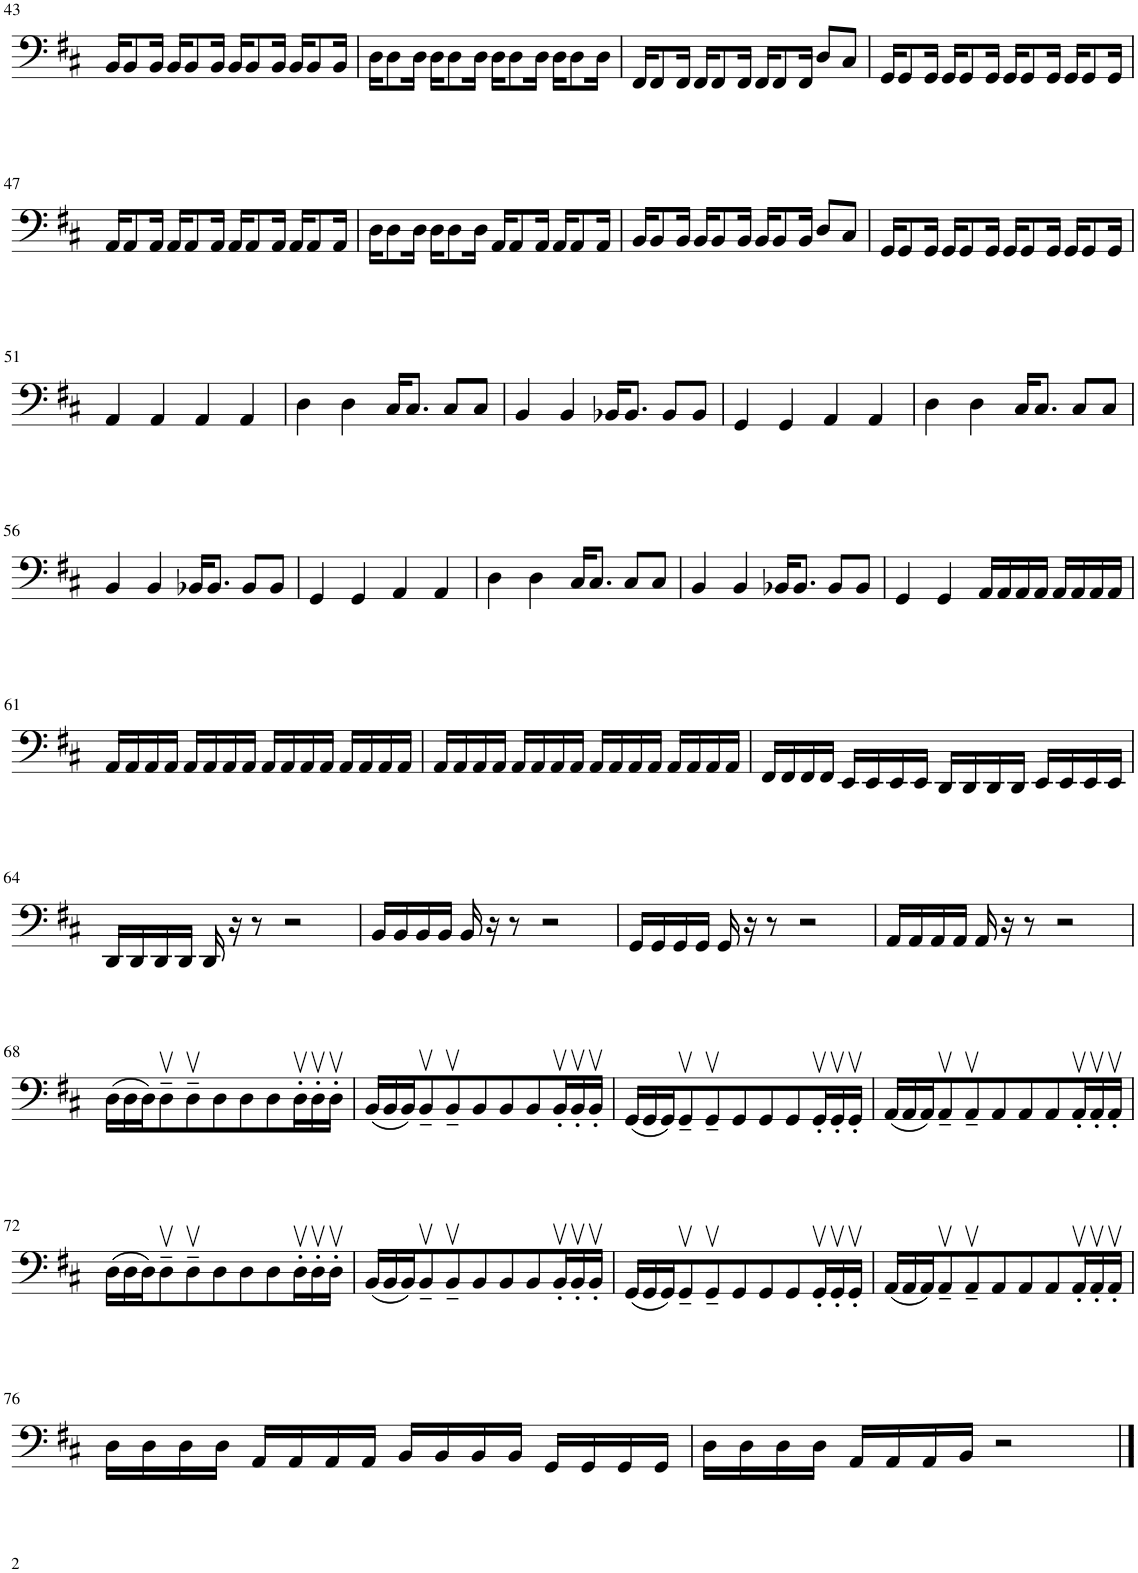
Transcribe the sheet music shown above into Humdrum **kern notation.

**kern
*part1
*staff1
*I"Piano
*I'Pno.
!!LO:PB:g=z
*clefF4
*k[f#c#]
*M4/4
=43
16BB/KL
8BB/
16BB/Jk
16BB/KL
8BB/
16BB/Jk
16BB/KL
8BB/
16BB/Jk
16BB/KL
8BB/
16BB/Jk
=44
16D\KL
8D\
16D\Jk
16D\KL
8D\
16D\Jk
16D\KL
8D\
16D\Jk
16D\KL
8D\
16D\Jk
=45
16FF#/KL
8FF#/
16FF#/Jk
16FF#/KL
8FF#/
16FF#/Jk
16FF#/KL
8FF#/
16FF#/Jk
8D/L
8C#/J
=46
16GG/KL
8GG/
16GG/Jk
16GG/KL
8GG/
16GG/Jk
16GG/KL
8GG/
16GG/Jk
16GG/KL
8GG/
16GG/Jk
!!LO:LB:g=z
=47
16AA/KL
8AA/
16AA/Jk
16AA/KL
8AA/
16AA/Jk
16AA/KL
8AA/
16AA/Jk
16AA/KL
8AA/
16AA/Jk
=48
16D\KL
8D\
16D\Jk
16D\KL
8D\
16D\Jk
16AA/KL
8AA/
16AA/Jk
16AA/KL
8AA/
16AA/Jk
=49
16BB/KL
8BB/
16BB/Jk
16BB/KL
8BB/
16BB/Jk
16BB/KL
8BB/
16BB/Jk
8D/L
8C#/J
=50
16GG/KL
8GG/
16GG/Jk
16GG/KL
8GG/
16GG/Jk
16GG/KL
8GG/
16GG/Jk
16GG/KL
8GG/
16GG/Jk
!!LO:LB:g=z
=51
4AA/
4AA/
4AA/
4AA/
=52
4D\
4D\
16C#/KL
8.C#/J
8C#/L
8C#/J
=53
4BB/
4BB/
16BB-X/KL
8.BB-/J
8BB-/L
8BB-/J
=54
4GG/
4GG/
4AA/
4AA/
=55
4D\
4D\
16C#/KL
8.C#/J
8C#/L
8C#/J
!!LO:LB:g=z
=56
4BB/
4BB/
16BB-X/KL
8.BB-/J
8BB-/L
8BB-/J
=57
4GG/
4GG/
4AA/
4AA/
=58
4D\
4D\
16C#/KL
8.C#/J
8C#/L
8C#/J
=59
4BB/
4BB/
16BB-X/KL
8.BB-/J
8BB-/L
8BB-/J
=60
4GG/
4GG/
16AA/LL
16AA/
16AA/
16AA/JJ
16AA/LL
16AA/
16AA/
16AA/JJ
!!LO:LB:g=z
=61
16AA/LL
16AA/
16AA/
16AA/JJ
16AA/LL
16AA/
16AA/
16AA/JJ
16AA/LL
16AA/
16AA/
16AA/JJ
16AA/LL
16AA/
16AA/
16AA/JJ
=62
16AA/LL
16AA/
16AA/
16AA/JJ
16AA/LL
16AA/
16AA/
16AA/JJ
16AA/LL
16AA/
16AA/
16AA/JJ
16AA/LL
16AA/
16AA/
16AA/JJ
=63
16FF#/LL
16FF#/
16FF#/
16FF#/JJ
16EE/LL
16EE/
16EE/
16EE/JJ
16DD/LL
16DD/
16DD/
16DD/JJ
16EE/LL
16EE/
16EE/
16EE/JJ
!!LO:LB:g=z
=64
16DD/LL
16DD/
16DD/
16DD/JJ
16DD/
16r
8r
2r
=65
16BB/LL
16BB/
16BB/
16BB/JJ
16BB/
16r
8r
2r
=66
16GG/LL
16GG/
16GG/
16GG/JJ
16GG/
16r
8r
2r
=67
16AA/LL
16AA/
16AA/
16AA/JJ
16AA/
16r
8r
2r
!!LO:LB:g=z
=68
(16D\LL
16D\
16D\J)
8Dv~\
8Dv~\
8D\
8D\
8D\
16Dv'\L
16Dv'\
16Dv'\JJ
=69
(16BB/LL
16BB/
16BB/J)
8BBv~/
8BBv~/
8BB/
8BB/
8BB/
16BBv'/L
16BBv'/
16BBv'/JJ
=70
(16GG/LL
16GG/
16GG/J)
8GGv~/
8GGv~/
8GG/
8GG/
8GG/
16GGv'/L
16GGv'/
16GGv'/JJ
=71
(16AA/LL
16AA/
16AA/J)
8AAv~/
8AAv~/
8AA/
8AA/
8AA/
16AAv'/L
16AAv'/
16AAv'/JJ
!!LO:LB:g=z
=72
(16D\LL
16D\
16D\J)
8Dv~\
8Dv~\
8D\
8D\
8D\
16Dv'\L
16Dv'\
16Dv'\JJ
=73
(16BB/LL
16BB/
16BB/J)
8BBv~/
8BBv~/
8BB/
8BB/
8BB/
16BBv'/L
16BBv'/
16BBv'/JJ
=74
(16GG/LL
16GG/
16GG/J)
8GGv~/
8GGv~/
8GG/
8GG/
8GG/
16GGv'/L
16GGv'/
16GGv'/JJ
=75
(16AA/LL
16AA/
16AA/J)
8AAv~/
8AAv~/
8AA/
8AA/
8AA/
16AAv'/L
16AAv'/
16AAv'/JJ
!!LO:LB:g=z
=76
16D\LL
16D\
16D\
16D\JJ
16AA/LL
16AA/
16AA/
16AA/JJ
16BB/LL
16BB/
16BB/
16BB/JJ
16GG/LL
16GG/
16GG/
16GG/JJ
=77
16D\LL
16D\
16D\
16D\JJ
16AA/LL
16AA/
16AA/
16BB/JJ
2r
==
*-
